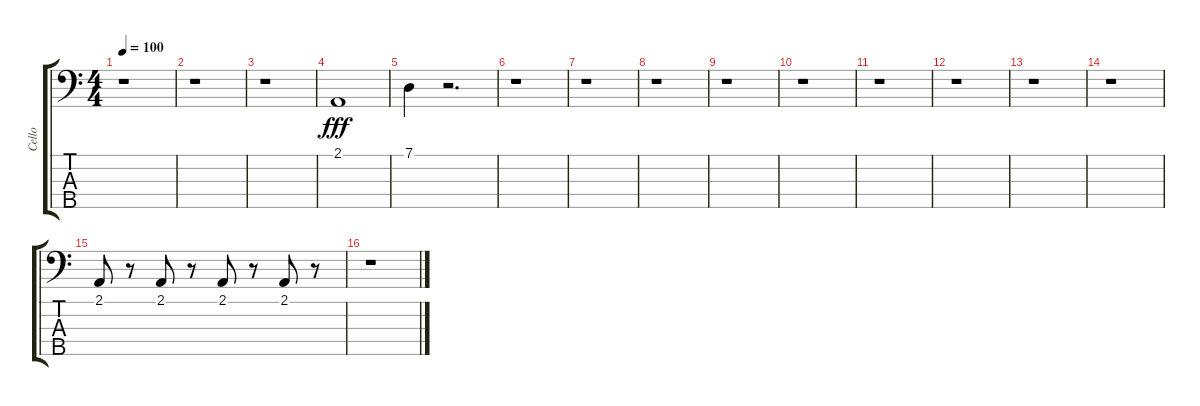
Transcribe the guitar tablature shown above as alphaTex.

\track ("Cello" "Cello") {instrument stringensemble1}
\staff {score tabs}
\tuning (G2 D2 A1 E1 B0) {hide}
\ts (4 4)
\tempo 100
\clef f4
\ks c
r.1{dy fff} |
r.1 |
r.1 |
2.1.1 |
7.1.4 r.2{d} |
r.1 |
r.1 |
r.1 |
r.1 |
r.1 |
r.1 |
r.1 |
r.1 |
r.1 |
2.1.8 r.8 2.1.8 r.8 2.1.8 r.8 2.1.8 r.8 |
r.1
